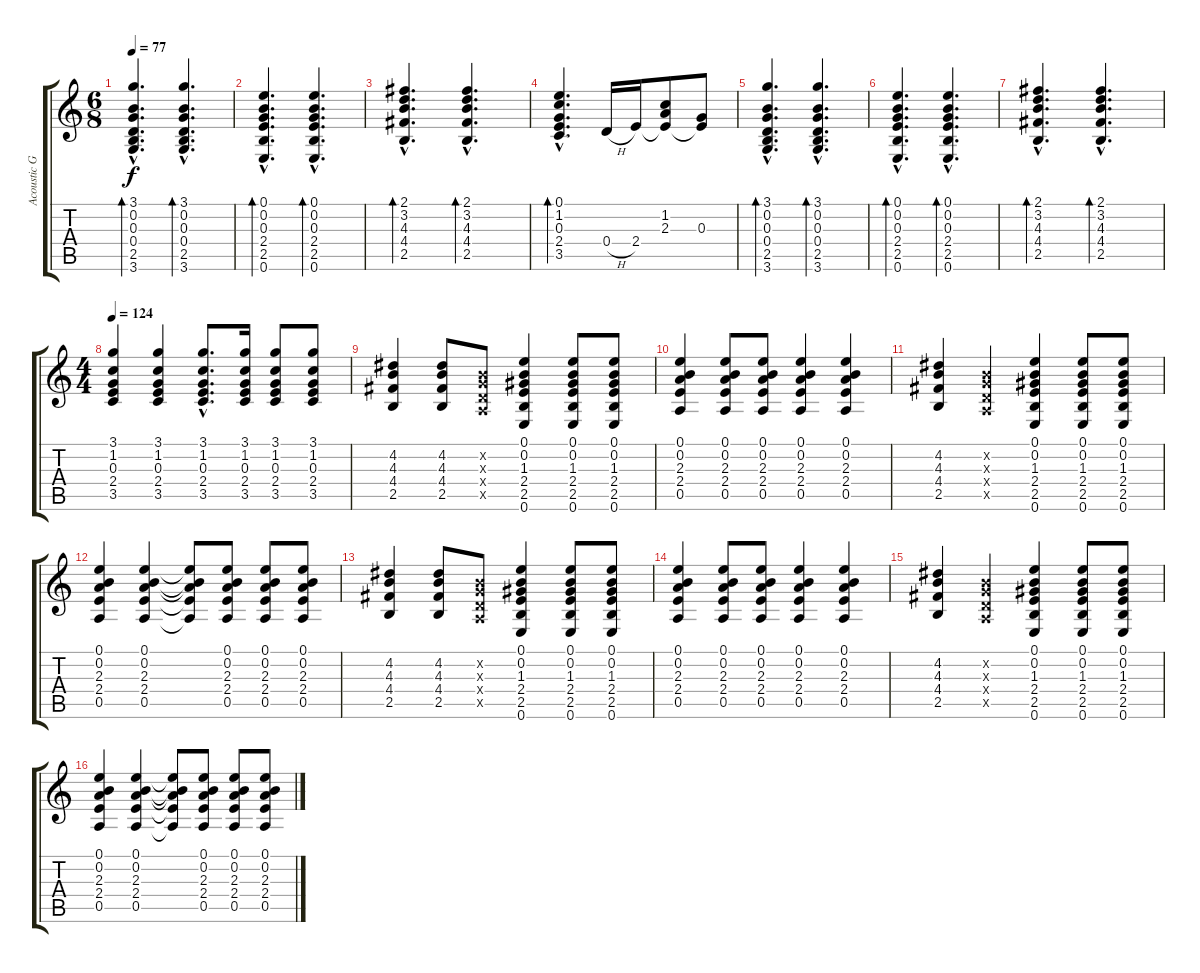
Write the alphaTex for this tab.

\track ("Acoustic Guitar (Peter Buck)" "Acoustic G") {instrument acousticguitarnylon}
\staff {score tabs}
\tuning (E4 B3 G3 D3 A2 E2) {hide}
\ts (6 8)
\tempo 77
\clef g2
\ks c
(3.1{hac} 0.2{hac} 0.3{hac} 0.4{hac} 2.5{hac} 3.6{hac}).4{d bd 60 dy f instrument acousticguitarnylon} (3.1{hac} 0.2{hac} 0.3{hac} 0.4{hac} 2.5{hac} 3.6{hac}).4{d bd 60} |
(0.1{hac} 0.2{hac} 0.3{hac} 2.4{hac} 2.5{hac} 0.6{hac}).4{d bd 60} (0.1{hac} 0.2{hac} 0.3{hac} 2.4{hac} 2.5{hac} 0.6{hac}).4{d bd 60} |
(2.1{hac} 3.2{hac} 4.3{hac} 4.4{hac} 2.5{hac}).4{d bd 60} (2.1{hac} 3.2{hac} 4.3{hac} 4.4{hac} 2.5{hac}).4{d bd 60} |
(0.1{hac} 1.2{hac} 0.3{hac} 2.4{hac} 3.5{hac}).4{d bd 60} 0.4{h}.16 2.4.16 (1.2 2.3 2.4{t}).8 (0.3 2.4{t}).8 |
(3.1{hac} 0.2{hac} 0.3{hac} 0.4{hac} 2.5{hac} 3.6{hac}).4{d bd 60} (3.1{hac} 0.2{hac} 0.3{hac} 0.4{hac} 2.5{hac} 3.6{hac}).4{d bd 60} |
(0.1{hac} 0.2{hac} 0.3{hac} 2.4{hac} 2.5{hac} 0.6{hac}).4{d bd 60} (0.1{hac} 0.2{hac} 0.3{hac} 2.4{hac} 2.5{hac} 0.6{hac}).4{d bd 60} |
(2.1{hac} 3.2{hac} 4.3{hac} 4.4{hac} 2.5{hac}).4{d bd 60} (2.1{hac} 3.2{hac} 4.3{hac} 4.4{hac} 2.5{hac}).4{d bd 60} |
\ts (4 4)
\tempo 124
(3.1 1.2 0.3 2.4 3.5).4 (3.1 1.2 0.3 2.4 3.5).4 (3.1{hac} 1.2{hac} 0.3{hac} 2.4{hac} 3.5{hac}).8{d} (3.1 1.2 0.3 2.4 3.5).16 (3.1 1.2 0.3 2.4 3.5).8 (3.1 1.2 0.3 2.4 3.5).8 |
(4.2 4.3 4.4 2.5).4 (4.2 4.3 4.4 2.5).8 (0.2{x} 0.3{x} 0.4{x} 0.5{x}).8 (0.1 0.2 1.3 2.4 2.5 0.6).4 (0.1 0.2 1.3 2.4 2.5 0.6).8 (0.1 0.2 1.3 2.4 2.5 0.6).8 |
(0.1 0.2 2.3 2.4 0.5).4 (0.1 0.2 2.3 2.4 0.5).8 (0.1 0.2 2.3 2.4 0.5).8 (0.1 0.2 2.3 2.4 0.5).4 (0.1 0.2 2.3 2.4 0.5).4 |
(4.2 4.3 4.4 2.5).4 (0.2{x} 0.3{x} 0.4{x} 0.5{x}).4 (0.1 0.2 1.3 2.4 2.5 0.6).4 (0.1 0.2 1.3 2.4 2.5 0.6).8 (0.1 0.2 1.3 2.4 2.5 0.6).8 |
(0.1 0.2 2.3 2.4 0.5).4 (0.1 0.2 2.3 2.4 0.5).4 (0.1{t} 0.2{t} 2.3{t} 2.4{t} 0.5{t}).8 (0.1 0.2 2.3 2.4 0.5).8 (0.1 0.2 2.3 2.4 0.5).8 (0.1 0.2 2.3 2.4 0.5).8 |
(4.2 4.3 4.4 2.5).4 (4.2 4.3 4.4 2.5).8 (0.2{x} 0.3{x} 0.4{x} 0.5{x}).8 (0.1 0.2 1.3 2.4 2.5 0.6).4 (0.1 0.2 1.3 2.4 2.5 0.6).8 (0.1 0.2 1.3 2.4 2.5 0.6).8 |
(0.1 0.2 2.3 2.4 0.5).4 (0.1 0.2 2.3 2.4 0.5).8 (0.1 0.2 2.3 2.4 0.5).8 (0.1 0.2 2.3 2.4 0.5).4 (0.1 0.2 2.3 2.4 0.5).4 |
(4.2 4.3 4.4 2.5).4 (0.2{x} 0.3{x} 0.4{x} 0.5{x}).4 (0.1 0.2 1.3 2.4 2.5 0.6).4 (0.1 0.2 1.3 2.4 2.5 0.6).8 (0.1 0.2 1.3 2.4 2.5 0.6).8 |
(0.1 0.2 2.3 2.4 0.5).4 (0.1 0.2 2.3 2.4 0.5).4 (0.1{t} 0.2{t} 2.3{t} 2.4{t} 0.5{t}).8 (0.1 0.2 2.3 2.4 0.5).8 (0.1 0.2 2.3 2.4 0.5).8 (0.1 0.2 2.3 2.4 0.5).8
